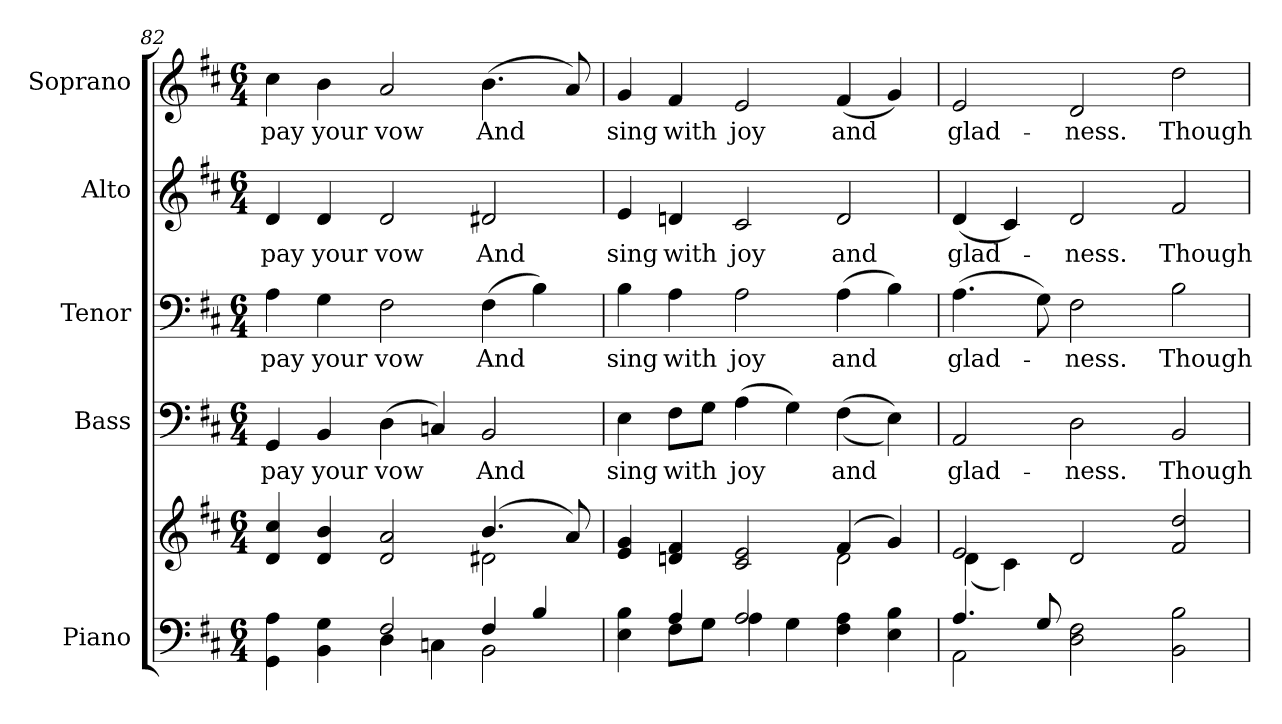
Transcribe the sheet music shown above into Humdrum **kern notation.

**kern	**kern	**kern	**text	**kern	**text	**kern	**text	**kern	**text
*part5	*part5	*part4	*part4	*part3	*part3	*part2	*part2	*part1	*part1
*staff6	*staff5	*staff4	*staff4	*staff3	*staff3	*staff2	*staff2	*staff1	*staff1
*I"Piano	*	*I"Bass	*	*I"Tenor	*	*I"Alto	*	*I"Soprano	*
*I'Pno.	*	*I'B.	*	*I'T.	*	*I'A.	*	*I'S.	*
*clefF4	*clefG2	*clefF4	*	*clefF4	*	*clefG2	*	*clefG2	*
*k[f#c#]	*k[f#c#]	*k[f#c#]	*	*k[f#c#]	*	*k[f#c#]	*	*k[f#c#]	*
*D:	*D:	*D:	*	*D:	*	*D:	*	*D:	*
*M6/4	*M6/4	*M6/4	*	*M6/4	*	*M6/4	*	*M6/4	*
=82	=82	=82	=82	=82	=82	=82	=82	=82	=82
*^	*^	*	*	*	*	*	*	*	*
!	!	!	!	!	!LO:LY:b:color=#000000	!	!	!	!	!	!
!	!	!	!	!	!	!	!LO:LY:b:color=#000000	!	!	!	!
!	!	!	!	!	!	!	!	!	!LO:LY:b:color=#000000	!	!
!	!	!	!	!	!	!	!	!	!	!	!LO:LY:b:color=#000000
4GGi\ 4Ai	4ryy	4di/ 4cc#i	2.ryy	4GGi/	pay	4Ai\	pay	4di/	pay	4cc#i\	pay
!	!	!	!	!	!LO:LY:b:color=#000000	!	!	!	!	!	!
!	!	!	!	!	!	!	!LO:LY:b:color=#000000	!	!	!	!
!	!	!	!	!	!	!	!	!	!LO:LY:b:color=#000000	!	!
!	!	!	!	!	!	!	!	!	!	!	!LO:LY:b:color=#000000
4BBi\ 4Gi	4ryy	4di/ 4bi	.	4BBi/	your	4Gi\	your	4di/	your	4bi\	your
!	!	!	!	!	!LO:LY:b:color=#000000	!	!	!	!	!	!
!	!	!	!	!	!	!	!LO:LY:b:color=#000000	!	!	!	!
!	!	!	!	!	!	!	!	!	!LO:LY:b:color=#000000	!	!
!	!	!	!	!	!	!	!	!	!	!	!LO:LY:b:color=#000000
2F#i/	4Di\	2di/ 2ai	.	(4Di\	vow	2F#i\	vow	2di/	vow	2ai/	vow
.	4Cni\	.	4ryy	4Cni/)	.	.	.	.	.	.	.
!	!	!	!	!	!LO:LY:b:color=#000000	!	!	!	!	!	!
!	!	!	!	!	!	!	!LO:LY:b:color=#000000	!	!	!	!
!	!	!	!	!	!	!	!	!	!LO:LY:b:color=#000000	!	!
!	!	!	!	!	!	!	!	!	!	!	!LO:LY:b:color=#000000
4F#i/	2BBi\	(4.bi/	2d#Xi\	2BBi/	And	(4F#i\	And	2d#Xi/	And	(4.bi\	And
4Bi/	.	.	.	.	.	4Bi\)	.	.	.	.	.
.	.	8ai/)	.	.	.	.	.	.	.	8ai/)	.
!!LO:PB:g=z
=83	=83	=83	=83	=83	=83	=83	=83	=83	=83	=83	=83
!	!	!	!	!	!LO:LY:b:color=#000000	!	!	!	!	!	!
!	!	!	!	!	!	!	!LO:LY:b:color=#000000	!	!	!	!
!	!	!	!	!	!	!	!	!	!LO:LY:b:color=#000000	!	!
!	!	!	!	!	!	!	!	!	!	!	!LO:LY:b:color=#000000
4Ei\ 4Bi	4ryy	4ei/ 4gi	2.ryy	4Ei\	sing	4Bi\	sing	4ei/	sing	4gi/	sing
!	!	!	!	!	!LO:LY:b:color=#000000	!	!	!	!	!	!
!	!	!	!	!	!	!	!LO:LY:b:color=#000000	!	!	!	!
!	!	!	!	!	!	!	!	!	!LO:LY:b:color=#000000	!	!
!	!	!	!	!	!	!	!	!	!	!	!LO:LY:b:color=#000000
4Ai/	8F#i\L	4dni/ 4f#i	.	8F#i\L	with	4Ai\	with	4dni/	with	4f#i/	with
.	8Gi\J	.	.	8Gi\J	.	.	.	.	.	.	.
!	!	!	!	!	!LO:LY:b:color=#000000	!	!	!	!	!	!
!	!	!	!	!	!	!	!LO:LY:b:color=#000000	!	!	!	!
!	!	!	!	!	!	!	!	!	!LO:LY:b:color=#000000	!	!
!	!	!	!	!	!	!	!	!	!	!	!LO:LY:b:color=#000000
2Ai/	4Ai\	2c#i/ 2ei	.	(4Ai\	joy	2Ai\	joy	2c#i/	joy	2ei/	joy
.	4Gi\	.	4ryy	4Gi\)	.	.	.	.	.	.	.
!	!	!	!	!	!LO:LY:b:color=#000000	!	!	!	!	!	!
!	!	!	!	!	!	!	!LO:LY:b:color=#000000	!	!	!	!
!	!	!	!	!	!	!	!	!	!LO:LY:b:color=#000000	!	!
!	!	!	!	!	!	!	!	!	!	!	!LO:LY:b:color=#000000
4F#i\ 4Ai	4ryy	(4f#i/	2di\	((4F#i\	and	(4Ai\	and	2di/	and	(4f#i/	and
4Ei\ 4Bi	4ryy	4gi/)	.	4Ei\))	.	4Bi\)	.	.	.	4gi/)	.
=84	=84	=84	=84	=84	=84	=84	=84	=84	=84	=84	=84
!	!	!	!	!	!LO:LY:b:color=#000000	!	!	!	!	!	!
!	!	!	!	!	!	!	!LO:LY:b:color=#000000	!	!	!	!
!	!	!	!	!	!	!	!	!	!LO:LY:b:color=#000000	!	!
!	!	!	!	!	!	!	!	!	!	!	!LO:LY:b:color=#000000
4.Ai/	2AAi\	2ei/	(4di\	2AAi/	glad-	(4.Ai\	glad-	(4di/	glad-	2ei/	glad-
.	.	.	4c#i\)	.	.	.	.	4c#i/)	.	.	.
8Gi/	.	.	.	.	.	8Gi\)	.	.	.	.	.
!	!	!	!	!	!LO:LY:b:color=#000000	!	!	!	!	!	!
!	!	!	!	!	!	!	!LO:LY:b:color=#000000	!	!	!	!
!	!	!	!	!	!	!	!	!	!LO:LY:b:color=#000000	!	!
!	!	!	!	!	!	!	!	!	!	!	!LO:LY:b:color=#000000
2Di\ 2F#i	4ryy	2di/	4ryy	2Di\	-ness.	2F#i\	-ness.	2di/	-ness.	2di/	-ness.
.	2.ryy	.	2.ryy	.	.	.	.	.	.	.	.
!	!	!	!	!	!LO:LY:b:color=#000000	!	!	!	!	!	!
!	!	!	!	!	!	!	!LO:LY:b:color=#000000	!	!	!	!
!	!	!	!	!	!	!	!	!	!LO:LY:b:color=#000000	!	!
!	!	!	!	!	!	!	!	!	!	!	!LO:LY:b:color=#000000
2BBi\ 2Bi	.	2f#i/ 2ddi	.	2BBi/	Though	2Bi\	Though	2f#i/	Though	2ddi\	Though
*v	*v	*	*	*	*	*	*	*	*	*	*
*	*v	*v	*	*	*	*	*	*	*	*
=	=	=	=	=	=	=	=	=	=
*-	*-	*-	*-	*-	*-	*-	*-	*-	*-
